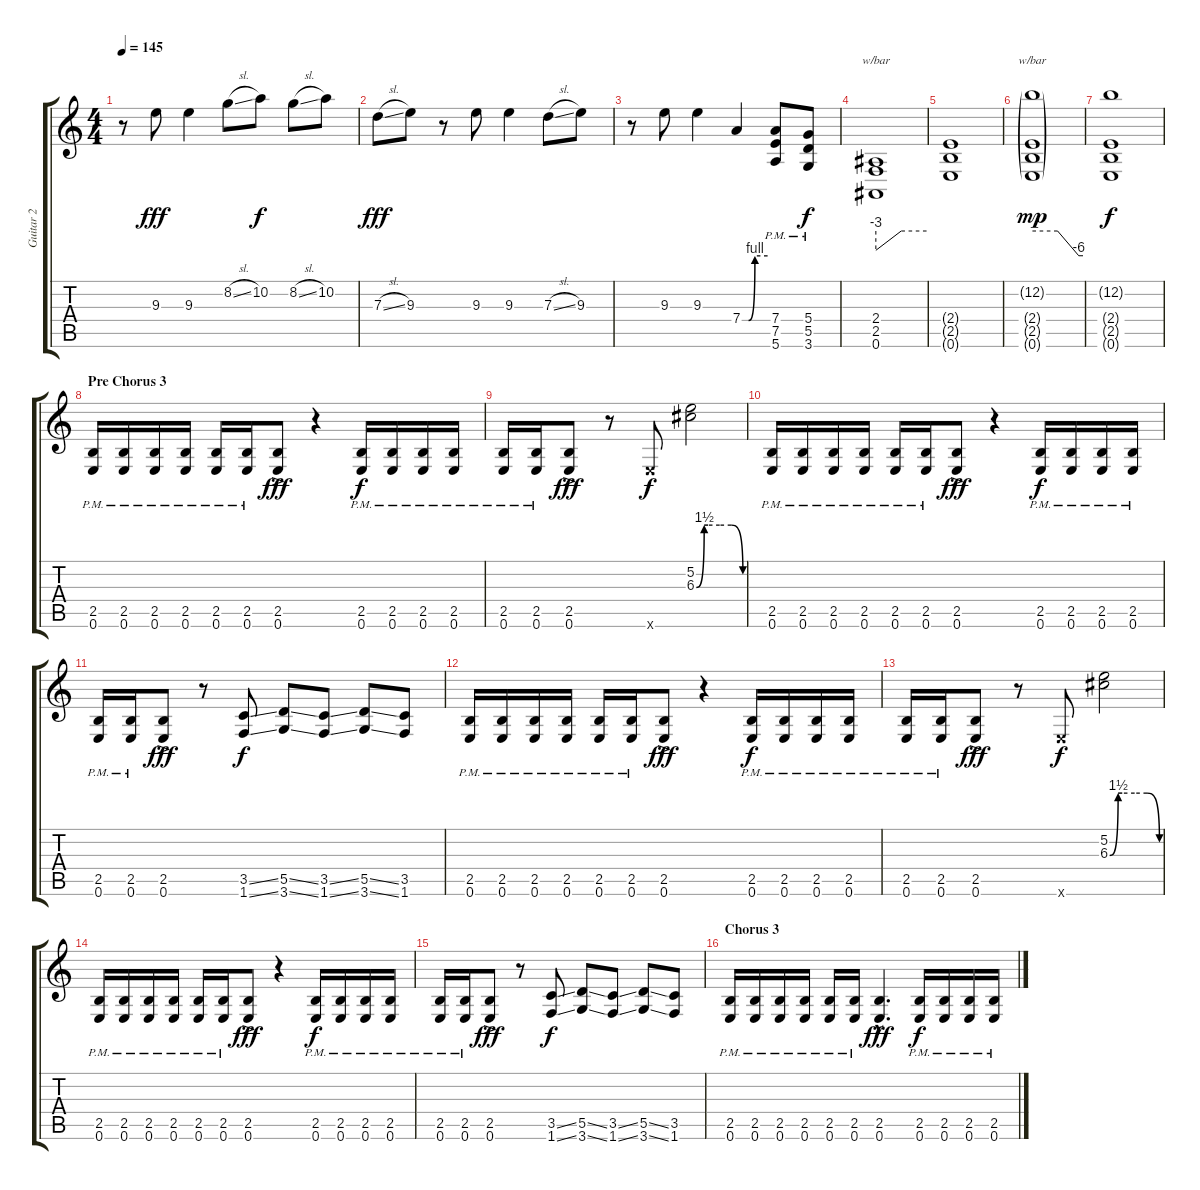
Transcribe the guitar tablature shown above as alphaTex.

\track ("Guitar 2" "Guitar 2") {instrument distortionguitar}
\staff {score tabs}
\tuning (E4 B3 G3 D3 A2 E2) {hide}
\ts (4 4)
\tempo 145
\clef g2
\ks c
r.8{dy fff} 9.3.8 9.3.4 8.2{sl}.8 10.2.8{dy f} 8.2{sl}.8 10.2.8 |
7.3{sl}.8{dy fff} 9.3.8 r.8 9.3.8 9.3.4 7.3{sl}.8 9.3.8 |
r.8 9.3.8 9.3.4 7.4{be (custom 0 0 15 0 30 4 60 4)}.4 (7.4{pm} 7.5{pm} 5.6{pm}).8 (5.4{pm} 5.5{pm} 3.6{pm}).8{dy f} |
(2.4 2.5 0.6).1{tbe (custom default 0 -12 30 0 60 0)} |
(2.4{t} 2.5{t} 0.6{t}).1 |
(12.2{g} 2.4{g} 2.5{g} 0.6{g}).1{tbe (custom default 0 0 30 0 55 -24 60 -24) dy mp} |
(12.2{t} 2.4{t} 2.5{t} 0.6{t}).1{dy f} |
\section ("" "Pre Chorus 3")
(2.5{pm} 0.6{pm}).16 (2.5{pm} 0.6{pm}).16 (2.5{pm} 0.6{pm}).16 (2.5{pm} 0.6{pm}).16 (2.5{pm} 0.6{pm}).16 (2.5{pm} 0.6{pm}).16 (2.5{ac} 0.6{ac}).8{dy fff} r.4 (2.5{pm} 0.6{pm}).16{dy f} (2.5{pm} 0.6{pm}).16 (2.5{pm} 0.6{pm}).16 (2.5{pm} 0.6{pm}).16 |
(2.5{pm} 0.6{pm}).16 (2.5{pm} 0.6{pm}).16 (2.5{ac} 0.6{ac}).8{dy fff} r.8 0.6{x}.8{dy f} (5.2 6.3{be (custom 0 0 10 6 15 6 30 6 45 6 60 0)}).2 |
(2.5{pm} 0.6{pm}).16 (2.5{pm} 0.6{pm}).16 (2.5{pm} 0.6{pm}).16 (2.5{pm} 0.6{pm}).16 (2.5{pm} 0.6{pm}).16 (2.5{pm} 0.6{pm}).16 (2.5{ac} 0.6{ac}).8{dy fff} r.4 (2.5{pm} 0.6{pm}).16{dy f} (2.5{pm} 0.6{pm}).16 (2.5{pm} 0.6{pm}).16 (2.5{pm} 0.6{pm}).16 |
(2.5{pm} 0.6{pm}).16 (2.5{pm} 0.6{pm}).16 (2.5{ac} 0.6{ac}).8{dy fff} r.8 (3.5{ss} 1.6{ss}).8{dy f} (5.5{ss} 3.6{ss}).8 (3.5{ss} 1.6{ss}).8 (5.5{ss} 3.6{ss}).8 (3.5 1.6).8 |
(2.5{pm} 0.6{pm}).16 (2.5{pm} 0.6{pm}).16 (2.5{pm} 0.6{pm}).16 (2.5{pm} 0.6{pm}).16 (2.5{pm} 0.6{pm}).16 (2.5{pm} 0.6{pm}).16 (2.5{ac} 0.6{ac}).8{dy fff} r.4 (2.5{pm} 0.6{pm}).16{dy f} (2.5{pm} 0.6{pm}).16 (2.5{pm} 0.6{pm}).16 (2.5{pm} 0.6{pm}).16 |
(2.5{pm} 0.6{pm}).16 (2.5{pm} 0.6{pm}).16 (2.5{ac} 0.6{ac}).8{dy fff} r.8 0.6{x}.8{dy f} (5.2 6.3{be (custom 0 0 10 6 15 6 30 6 45 6 60 0)}).2 |
(2.5{pm} 0.6{pm}).16 (2.5{pm} 0.6{pm}).16 (2.5{pm} 0.6{pm}).16 (2.5{pm} 0.6{pm}).16 (2.5{pm} 0.6{pm}).16 (2.5{pm} 0.6{pm}).16 (2.5{ac} 0.6{ac}).8{dy fff} r.4 (2.5{pm} 0.6{pm}).16{dy f} (2.5{pm} 0.6{pm}).16 (2.5{pm} 0.6{pm}).16 (2.5{pm} 0.6{pm}).16 |
(2.5{pm} 0.6{pm}).16 (2.5{pm} 0.6{pm}).16 (2.5{ac} 0.6{ac}).8{dy fff} r.8 (3.5{ss} 1.6{ss}).8{dy f} (5.5{ss} 3.6{ss}).8 (3.5{ss} 1.6{ss}).8 (5.5{ss} 3.6{ss}).8 (3.5 1.6).8 |
\section ("" "Chorus 3")
(2.5{pm} 0.6{pm}).16 (2.5{pm} 0.6{pm}).16 (2.5{pm} 0.6{pm}).16 (2.5{pm} 0.6{pm}).16 (2.5{pm} 0.6{pm}).16 (2.5{pm} 0.6{pm}).16 (2.5{hac} 0.6{hac}).4{d dy fff} (2.5{pm} 0.6{pm}).16{dy f} (2.5{pm} 0.6{pm}).16 (2.5{pm} 0.6{pm}).16 (2.5{pm} 0.6{pm}).16
